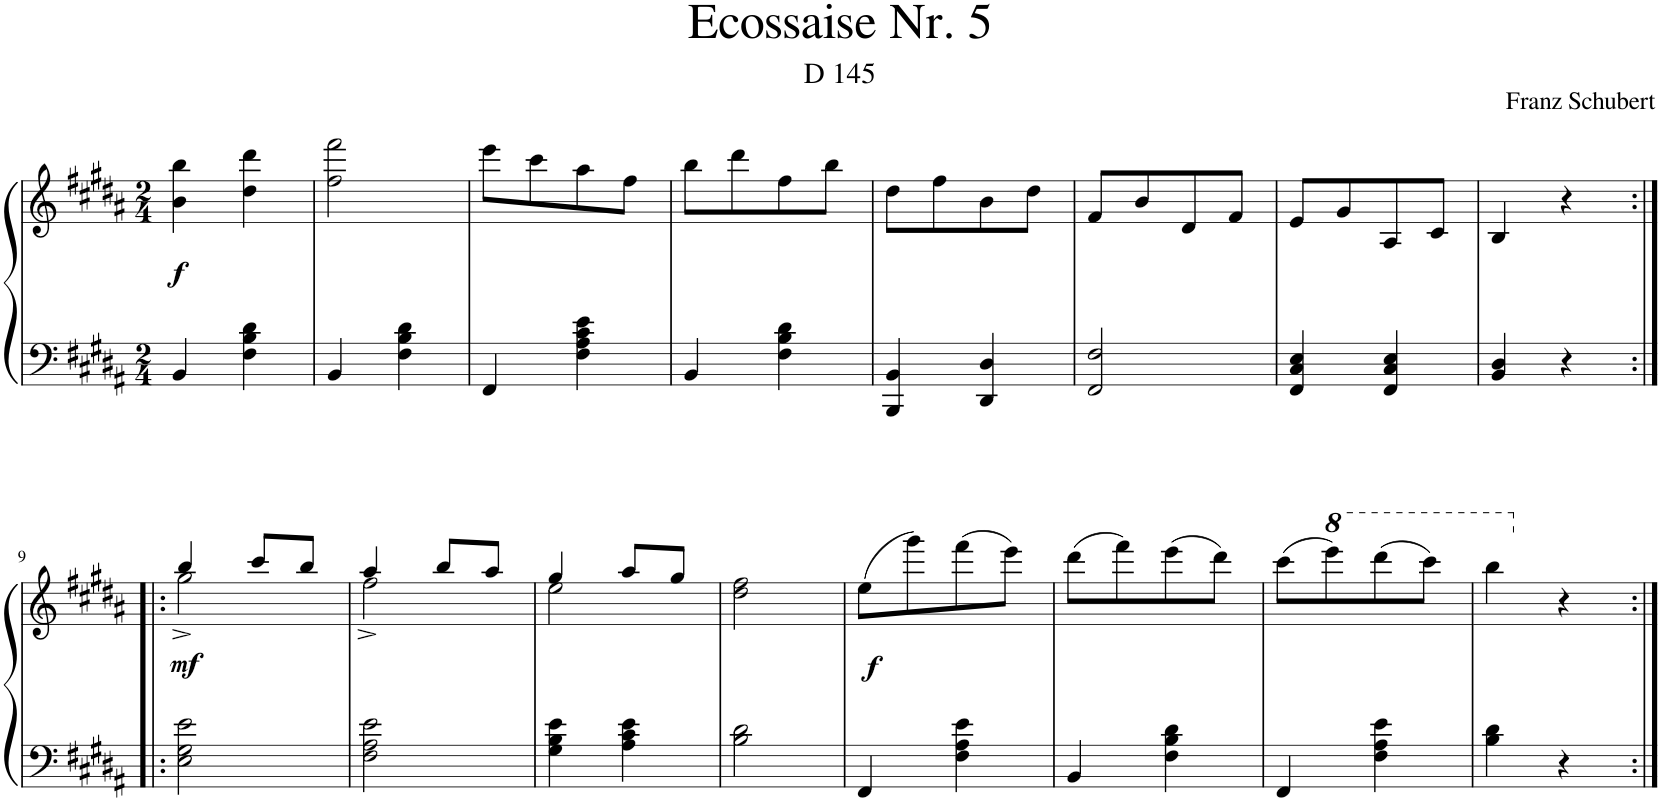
**kern	**kern	**dynam
*part1	*part1	*part1
*staff2	*staff1	*staff1/2
*I"Piano	*	*
*I'Pno.	*	*
*clefF4	*clefG2	*
*k[f#c#g#d#a#]	*k[f#c#g#d#a#]	*
*M2/4	*M2/4	*
=1	=1	=1
!	!	!LO:DY:b
4BB/	4b\ 4bb\	f
4F#\ 4B\ 4d#\	4dd#\ 4ddd#\	.
=2	=2	=2
4BB/	2ff#\ 2fff#\	.
4F#\ 4B\ 4d#\	.	.
=3	=3	=3
4FF#/	8eee\L	.
.	8ccc#\	.
4F#\ 4A#\ 4c#\ 4e\	8aa#\	.
.	8ff#\J	.
=4	=4	=4
4BB/	8bb\L	.
.	8ddd#\	.
4F#\ 4B\ 4d#\	8ff#\	.
.	8bb\J	.
=5	=5	=5
4BBB/ 4BB/	8dd#\L	.
.	8ff#\	.
4DD#/ 4D#/	8b\	.
.	8dd#\J	.
=6	=6	=6
2FF#/ 2F#/	8f#/L	.
.	8b/	.
.	8d#/	.
.	8f#/J	.
=7	=7	=7
4FF#/ 4C#/ 4E/	8e/L	.
.	8g#/	.
4FF#/ 4C#/ 4E/	8A#/	.
.	8c#/J	.
=8	=8	=8
4BB/ 4D#/	4B/	.
4r	4r	.
!!LO:LB:g=z
=9:|!|:	=9:|!|:	=9:|!|:
*	*^	*
!	!	!	!LO:DY:b
2E\ 2G#\ 2e\	4bb/	2gg#^\	mf
.	8ccc#/L	.	.
.	8bb/J	.	.
=10	=10	=10	=10
2F#\ 2A#\ 2e\	4aa#/	2ff#^\	.
.	8bb/L	.	.
.	8aa#/J	.	.
=11	=11	=11	=11
4G#\ 4B\ 4e\	4gg#/	2ee\	.
4A#\ 4c#\ 4e\	8aa#/L	.	.
.	8gg#/J	.	.
*	*v	*v	*
=12	=12	=12
2B\ 2d#\	2dd#\ 2ff#\	.
=13	=13	=13
!	!	!LO:DY:b
4FF#/	(8ee\L	f
.	8ggg#\)	.
4F#\ 4A#\ 4e\	(8fff#\	.
.	8eee\J)	.
=14	=14	=14
4BB/	(8ddd#\L	.
.	8fff#\)	.
4F#\ 4B\ 4d#\	(8eee\	.
.	8ddd#\J)	.
=15	=15	=15
4FF#/	(8ccc#\L	.
*	*8va	*
.	8eeee\)	.
4F#\ 4A#\ 4e\	(8dddd#\	.
.	8cccc#\J)	.
=16	=16	=16
4B\ 4d#\	4bbb\	.
*	*X8va	*
4r	4r	.
=:|!	=:|!	=:|!
*-	*-	*-
